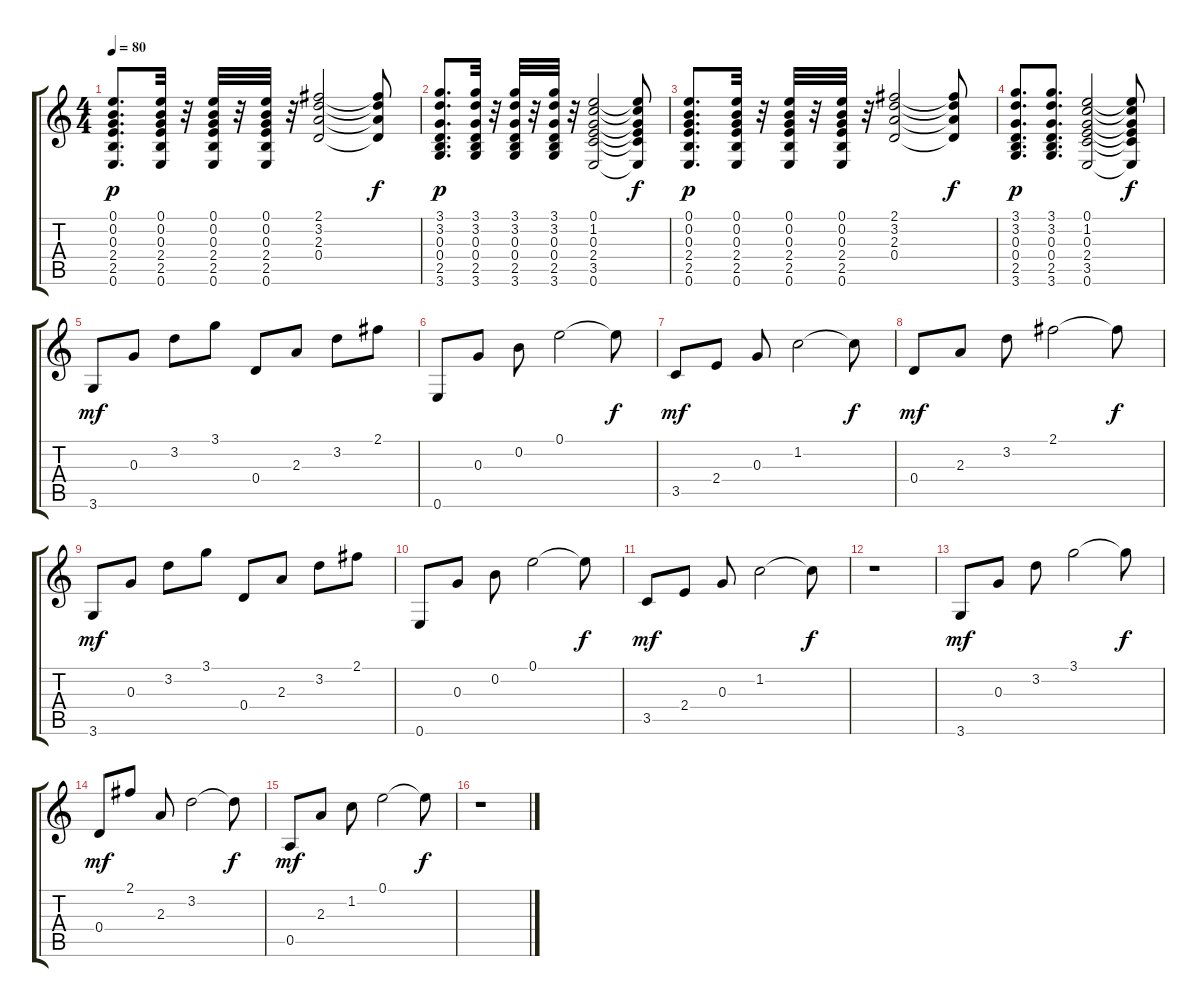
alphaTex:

\track "" {instrument electricguitarjazz}
\staff {score tabs}
\tuning (E4 B3 G3 D3 A2 E2) {hide}
\ts (4 4)
\tempo 80
\clef g2
\ks c
(0.1 0.2 0.3 2.4 2.5 0.6).8{d dy p} (0.1 0.2 0.3 2.4 2.5 0.6).32 r.32 (0.1 0.2 0.3 2.4 2.5 0.6).32 r.32 (0.1 0.2 0.3 2.4 2.5 0.6).32 r.32 (2.1 3.2 2.3 0.4).2 (2.1{t} 3.2{t} 2.3{t} 0.4{t}).8{dy f} |
(3.1 3.2 0.3 0.4 2.5 3.6).8{d dy p} (3.1 3.2 0.3 0.4 2.5 3.6).32 r.32 (3.1 3.2 0.3 0.4 2.5 3.6).32 r.32 (3.1 3.2 0.3 0.4 2.5 3.6).32 r.32 (0.1 1.2 0.3 2.4 3.5 0.6).2 (0.1{t} 1.2{t} 0.3{t} 2.4{t} 3.5{t} 0.6{t}).8{dy f} |
(0.1 0.2 0.3 2.4 2.5 0.6).8{d dy p} (0.1 0.2 0.3 2.4 2.5 0.6).32 r.32 (0.1 0.2 0.3 2.4 2.5 0.6).32 r.32 (0.1 0.2 0.3 2.4 2.5 0.6).32 r.32 (2.1 3.2 2.3 0.4).2 (2.1{t} 3.2{t} 2.3{t} 0.4{t}).8{dy f} |
(3.1 3.2 0.3 0.4 2.5 3.6).8{d dy p} (3.1 3.2 0.3 0.4 2.5 3.6).8{d} (0.1 1.2 0.3 2.4 3.5 0.6).2 (0.1{t} 1.2{t} 0.3{t} 2.4{t} 3.5{t} 0.6{t}).8{dy f} |
3.6.8{dy mf} 0.3.8 3.2.8 3.1.8 0.4.8 2.3.8 3.2.8 2.1.8 |
0.6.8 0.3.8 0.2.8 0.1.2 0.1{t}.8{dy f} |
3.5.8{dy mf} 2.4.8 0.3.8 1.2.2 1.2{t}.8{dy f} |
0.4.8{dy mf} 2.3.8 3.2.8 2.1.2 2.1{t}.8{dy f} |
3.6.8{dy mf} 0.3.8 3.2.8 3.1.8 0.4.8 2.3.8 3.2.8 2.1.8 |
0.6.8 0.3.8 0.2.8 0.1.2 0.1{t}.8{dy f} |
3.5.8{dy mf} 2.4.8 0.3.8 1.2.2 1.2{t}.8{dy f} |
r.1 |
3.6.8{dy mf} 0.3.8 3.2.8 3.1.2 3.1{t}.8{dy f} |
0.4.8{dy mf} 2.1.8 2.3.8 3.2.2 3.2{t}.8{dy f} |
0.5.8{dy mf} 2.3.8 1.2.8 0.1.2 0.1{t}.8{dy f} |
r.1
